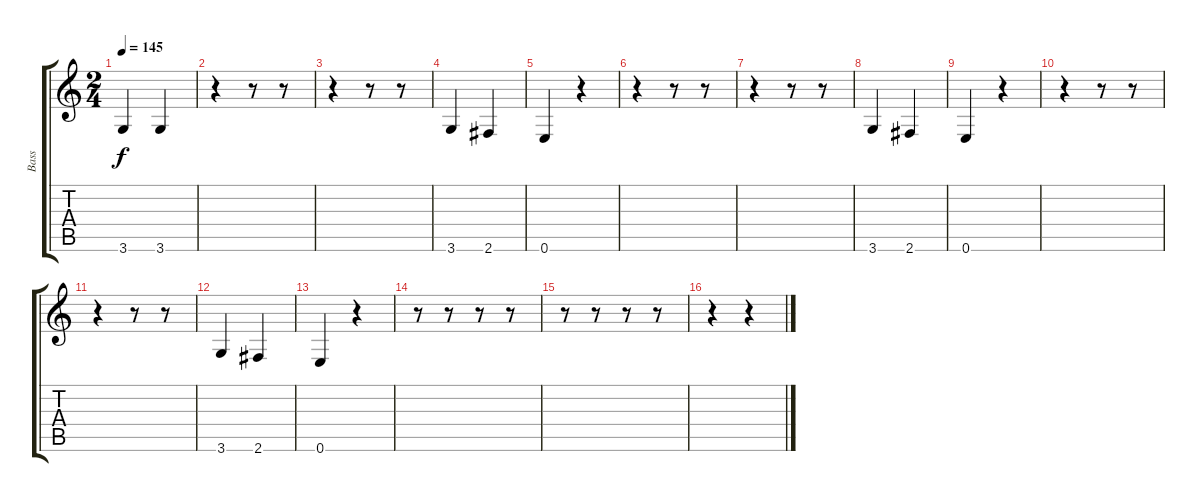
\track ("Bass" "Bass") {instrument fretlessbass}
\staff {score tabs}
\tuning (E4 B3 G3 D3 A2 E2) {hide}
\ts (2 4)
\tempo 145
\clef g2
\ks c
3.6.4{dy f} 3.6.4 |
r.4 r.8 r.8 |
r.4 r.8 r.8 |
3.6.4 2.6.4 |
0.6.4 r.4 |
r.4 r.8 r.8 |
r.4 r.8 r.8 |
3.6.4 2.6.4 |
0.6.4 r.4 |
r.4 r.8 r.8 |
r.4 r.8 r.8 |
3.6.4 2.6.4 |
0.6.4 r.4 |
r.8 r.8 r.8 r.8 |
r.8 r.8 r.8 r.8 |
r.4 r.4
